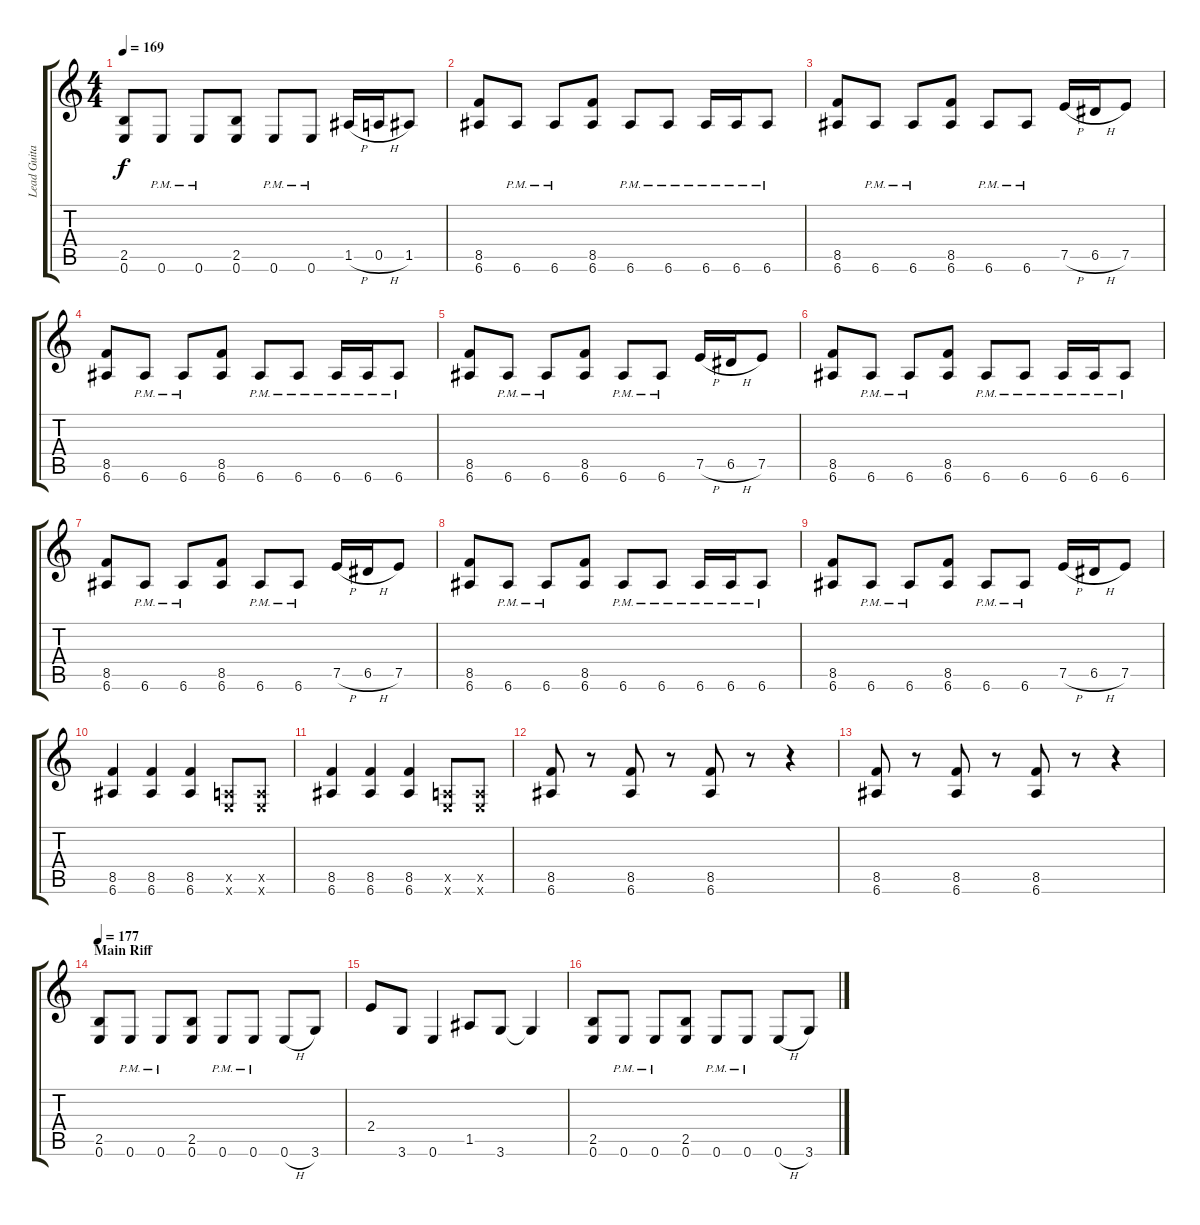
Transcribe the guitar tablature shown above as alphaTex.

\track ("Lead Guitar" "Lead Guita") {instrument distortionguitar}
\staff {score tabs}
\tuning (E4 B3 G3 D3 A2 E2) {hide}
\ts (4 4)
\tempo 169
\clef g2
\ks c
(2.5 0.6).8{dy f} 0.6{pm}.8 0.6{pm}.8 (2.5 0.6).8 0.6{pm}.8 0.6{pm}.8 1.5{h}.16 0.5{h}.16 1.5.8 |
(8.5 6.6).8 6.6{pm}.8 6.6{pm}.8 (8.5 6.6).8 6.6{pm}.8 6.6{pm}.8 6.6{pm}.16 6.6{pm}.16 6.6{pm}.8 |
(8.5 6.6).8 6.6{pm}.8 6.6{pm}.8 (8.5 6.6).8 6.6{pm}.8 6.6{pm}.8 7.5{h}.16 6.5{h}.16 7.5.8 |
(8.5 6.6).8 6.6{pm}.8 6.6{pm}.8 (8.5 6.6).8 6.6{pm}.8 6.6{pm}.8 6.6{pm}.16 6.6{pm}.16 6.6{pm}.8 |
(8.5 6.6).8 6.6{pm}.8 6.6{pm}.8 (8.5 6.6).8 6.6{pm}.8 6.6{pm}.8 7.5{h}.16 6.5{h}.16 7.5.8 |
(8.5 6.6).8 6.6{pm}.8 6.6{pm}.8 (8.5 6.6).8 6.6{pm}.8 6.6{pm}.8 6.6{pm}.16 6.6{pm}.16 6.6{pm}.8 |
(8.5 6.6).8 6.6{pm}.8 6.6{pm}.8 (8.5 6.6).8 6.6{pm}.8 6.6{pm}.8 7.5{h}.16 6.5{h}.16 7.5.8 |
(8.5 6.6).8 6.6{pm}.8 6.6{pm}.8 (8.5 6.6).8 6.6{pm}.8 6.6{pm}.8 6.6{pm}.16 6.6{pm}.16 6.6{pm}.8 |
(8.5 6.6).8 6.6{pm}.8 6.6{pm}.8 (8.5 6.6).8 6.6{pm}.8 6.6{pm}.8 7.5{h}.16 6.5{h}.16 7.5.8 |
(8.5 6.6).4 (8.5 6.6).4 (8.5 6.6).4 (0.5{x} 0.6{x}).8 (0.5{x} 0.6{x}).8 |
(8.5 6.6).4 (8.5 6.6).4 (8.5 6.6).4 (0.5{x} 0.6{x}).8 (0.5{x} 0.6{x}).8 |
(8.5 6.6).8 r.8 (8.5 6.6).8 r.8 (8.5 6.6).8 r.8 r.4 |
(8.5 6.6).8 r.8 (8.5 6.6).8 r.8 (8.5 6.6).8 r.8 r.4 |
\section ("" "Main Riff")
\tempo 177
(2.5 0.6).8 0.6{pm}.8 0.6{pm}.8 (2.5 0.6).8 0.6{pm}.8 0.6{pm}.8 0.6{h}.8 3.6.8 |
2.4.8 3.6.8 0.6.4 1.5.8 3.6.8 3.6{t}.4 |
(2.5 0.6).8 0.6{pm}.8 0.6{pm}.8 (2.5 0.6).8 0.6{pm}.8 0.6{pm}.8 0.6{h}.8 3.6.8
